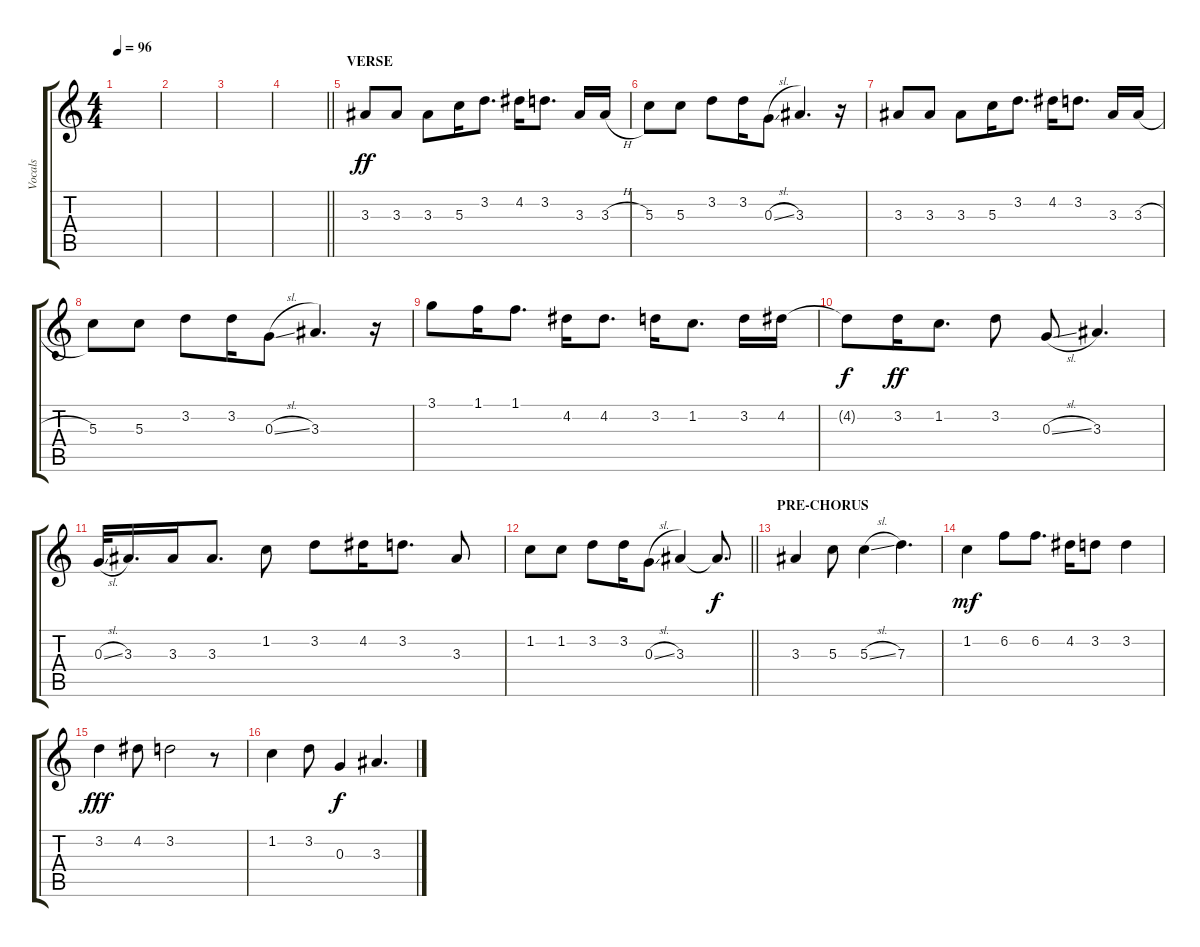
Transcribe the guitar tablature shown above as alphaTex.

\track ("Vocals" "Vocals") {instrument electricguitarjazz}
\staff {score tabs}
\tuning (E4 B3 G3 D3 A2 E2) {hide}
\ts (4 4)
\tempo 96
\clef g2
\ks c
|
|
|
\barLineRight lightlight
|
\section ("" "VERSE")
3.3.8{dy ff} 3.3.8 3.3.8 5.3.16 3.2.8{d} 4.2.16 3.2.8{d} 3.3.16 3.3{h}.16 |
5.3.8 5.3.8 3.2.8 3.2.16 0.3{sl}.8 3.3.4{d} r.16 |
3.3.8 3.3.8 3.3.8 5.3.16 3.2.8{d} 4.2.16 3.2.8{d} 3.3.16 3.3{h}.16 |
5.3.8 5.3.8 3.2.8 3.2.16 0.3{sl}.8 3.3.4{d} r.16 |
3.1.8 1.1.16 1.1.8{d} 4.2.16 4.2.8{d} 3.2.16 1.2.8{d} 3.2.16 4.2.16 |
4.2{t}.8{dy f} 3.2.16{dy ff} 1.2.8{d} 3.2.8 0.3{sl}.8 3.3.4{d} |
0.3{sl}.32 3.3.16{d} 3.3.16 3.3.8{d} 1.2.8 3.2.8 4.2.16 3.2.8{d} 3.3.8 |
\barLineRight lightlight
1.2.8 1.2.8 3.2.8 3.2.16 0.3{sl}.8 3.3.4 3.3{t}.8{d dy f} |
\section ("" "PRE-CHORUS")
3.3.4 5.3.8 5.3{sl}.4 7.3.4{d} |
1.2.4{dy mf} 6.2.8 6.2.8{d} 4.2.16 3.2.8 3.2.4 |
3.2.4{dy fff} 4.2.8 3.2.2 r.8 |
1.2.4 3.2.8 0.3.4{dy f} 3.3.4{d}
